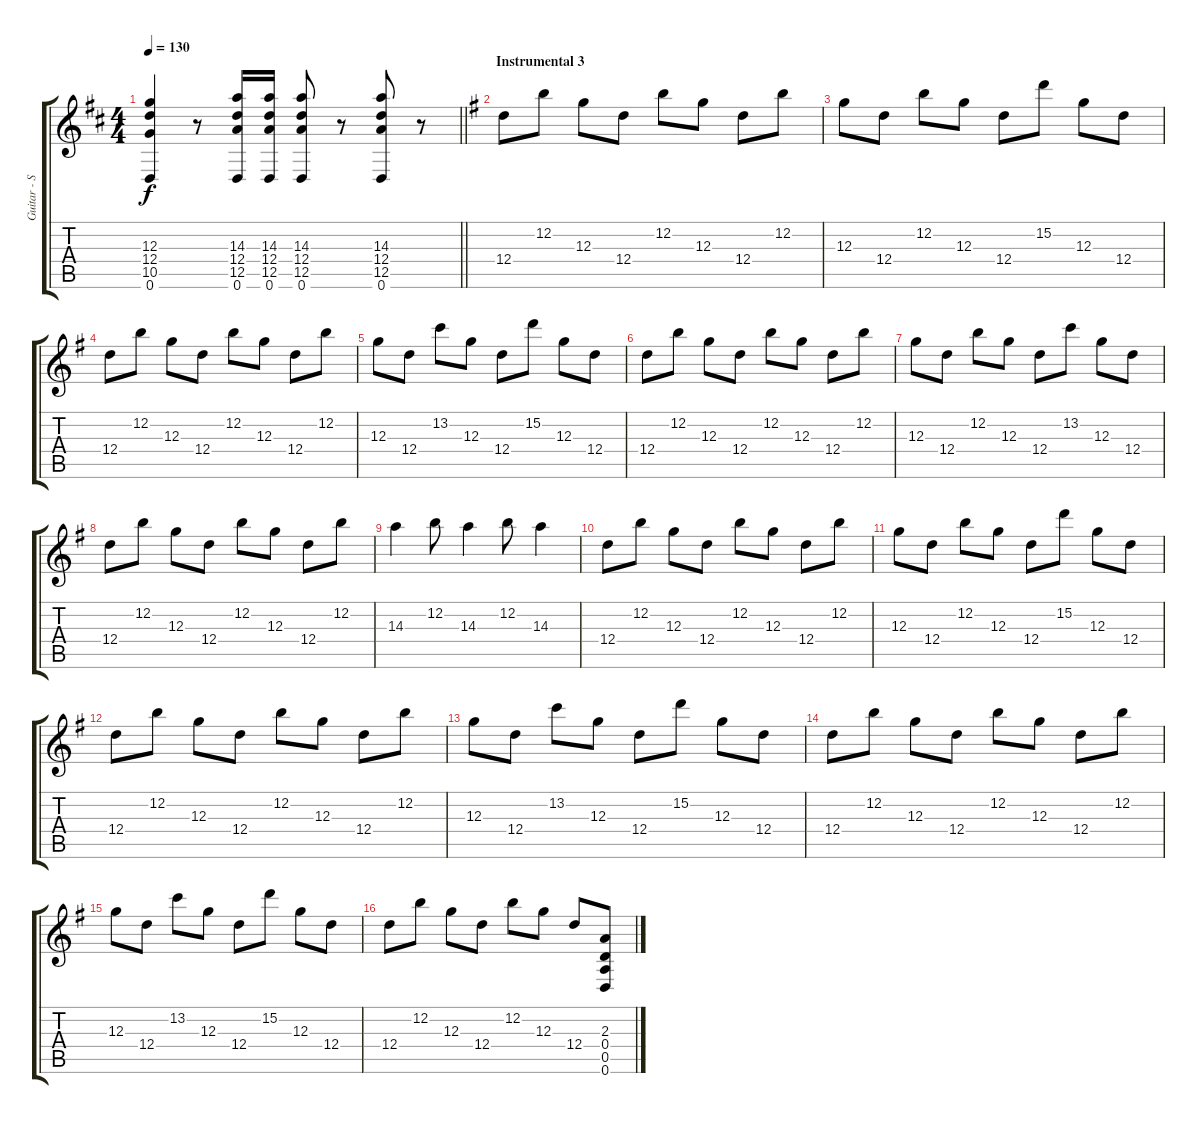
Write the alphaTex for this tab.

\track ("Guitar - Simon Neil" "Guitar - S") {instrument electricguitarclean}
\staff {score tabs}
\tuning (E4 B3 G3 D3 A2 D2) {hide}
\ts (4 4)
\tempo 130
\clef g2
\barLineRight lightlight
\ks d
(12.3 12.4 10.5 0.6).4{dy f} r.8 (14.3 12.4 12.5 0.6).16 (14.3 12.4 12.5 0.6).16 (14.3 12.4 12.5 0.6).8 r.8 (14.3 12.4 12.5 0.6).8 r.8 |
\section ("" "Instrumental 3")
\ks g
12.4.8 12.2.8 12.3.8 12.4.8 12.2.8 12.3.8 12.4.8 12.2.8 |
12.3.8 12.4.8 12.2.8 12.3.8 12.4.8 15.2.8 12.3.8 12.4.8 |
12.4.8 12.2.8 12.3.8 12.4.8 12.2.8 12.3.8 12.4.8 12.2.8 |
12.3.8 12.4.8 13.2.8 12.3.8 12.4.8 15.2.8 12.3.8 12.4.8 |
12.4.8 12.2.8 12.3.8 12.4.8 12.2.8 12.3.8 12.4.8 12.2.8 |
12.3.8 12.4.8 12.2.8 12.3.8 12.4.8 13.2.8 12.3.8 12.4.8 |
12.4.8 12.2.8 12.3.8 12.4.8 12.2.8 12.3.8 12.4.8 12.2.8 |
14.3.4 12.2.8 14.3.4 12.2.8 14.3.4 |
12.4.8 12.2.8 12.3.8 12.4.8 12.2.8 12.3.8 12.4.8 12.2.8 |
12.3.8 12.4.8 12.2.8 12.3.8 12.4.8 15.2.8 12.3.8 12.4.8 |
12.4.8 12.2.8 12.3.8 12.4.8 12.2.8 12.3.8 12.4.8 12.2.8 |
12.3.8 12.4.8 13.2.8 12.3.8 12.4.8 15.2.8 12.3.8 12.4.8 |
12.4.8 12.2.8 12.3.8 12.4.8 12.2.8 12.3.8 12.4.8 12.2.8 |
12.3.8 12.4.8 13.2.8 12.3.8 12.4.8 15.2.8 12.3.8 12.4.8 |
12.4.8 12.2.8 12.3.8 12.4.8 12.2.8 12.3.8 12.4.8 (2.3 0.4 0.5 0.6).8{instrument overdrivenguitar}
